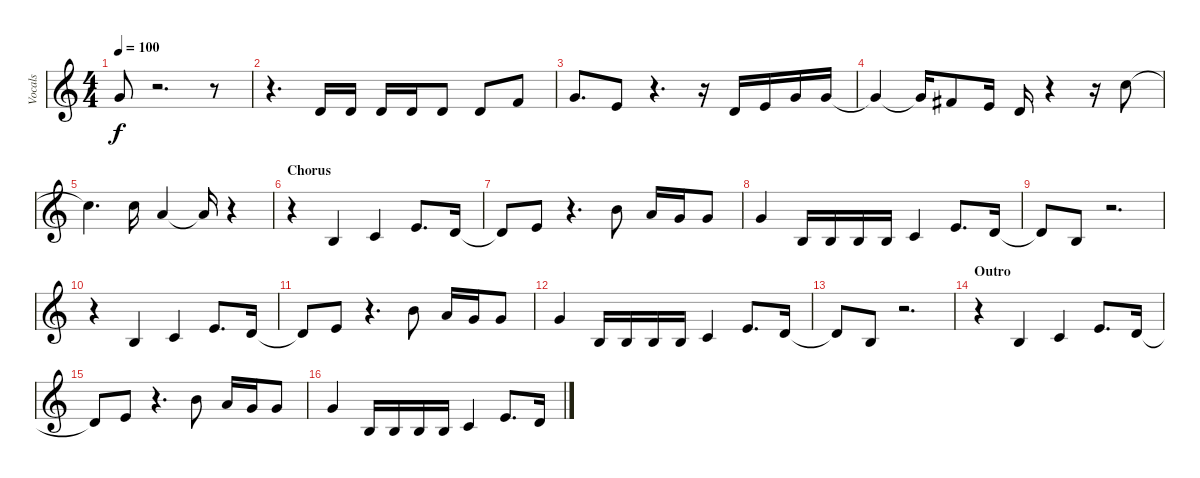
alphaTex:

\track ("Vocals" "Vocals") {instrument oboe}
\staff {score}
\tuning (E4 B3 G3 D3 A2 E2) {hide}
\ts (4 4)
\tempo 100
\clef g2
\ks c
3.1{t}.8{dy f} r.2{d} r.8 |
r.4{d} 3.2.16 3.2.16 3.2.16 3.2.16 3.2.8 3.2.8 1.1.8 |
3.1.8{d} 0.1.8 r.4{d} r.16 3.2.16 0.1.16 3.1.16 3.1.16 |
3.1{t}.4 3.1{t}.16 2.1.8 0.1.16 3.2.16 r.4 r.16 8.1.8 |
8.1{t}.4{d} 8.1.16 5.1.4 5.1{t}.16 r.4 |
\section ("" "Chorus")
r.4 0.2.4 5.3.4 0.1.8{d} 3.2.16 |
3.2{t}.8 0.1.8 r.4{d} 7.1.8 5.1.16 3.1.16 3.1.8 |
3.1.4 0.2.16 0.2.16 0.2.16 0.2.16 1.2.4 0.1.8{d} 3.2.16 |
3.2{t}.8 0.2.8 r.2{d} |
r.4 0.2.4 1.2.4 0.1.8{d} 3.2.16 |
3.2{t}.8 0.1.8 r.4{d} 7.1.8 5.1.16 3.1.16 3.1.8 |
3.1.4 0.2.16 0.2.16 0.2.16 0.2.16 1.2.4 0.1.8{d} 3.2.16 |
3.2{t}.8 0.2.8 r.2{d} |
\section ("" "Outro")
r.4 0.2.4 1.2.4 0.1.8{d} 3.2.16 |
3.2{t}.8 0.1.8 r.4{d} 7.1.8 5.1.16 3.1.16 3.1.8 |
3.1.4 0.2.16 0.2.16 0.2.16 0.2.16 1.2.4 0.1.8{d} 3.2.16
